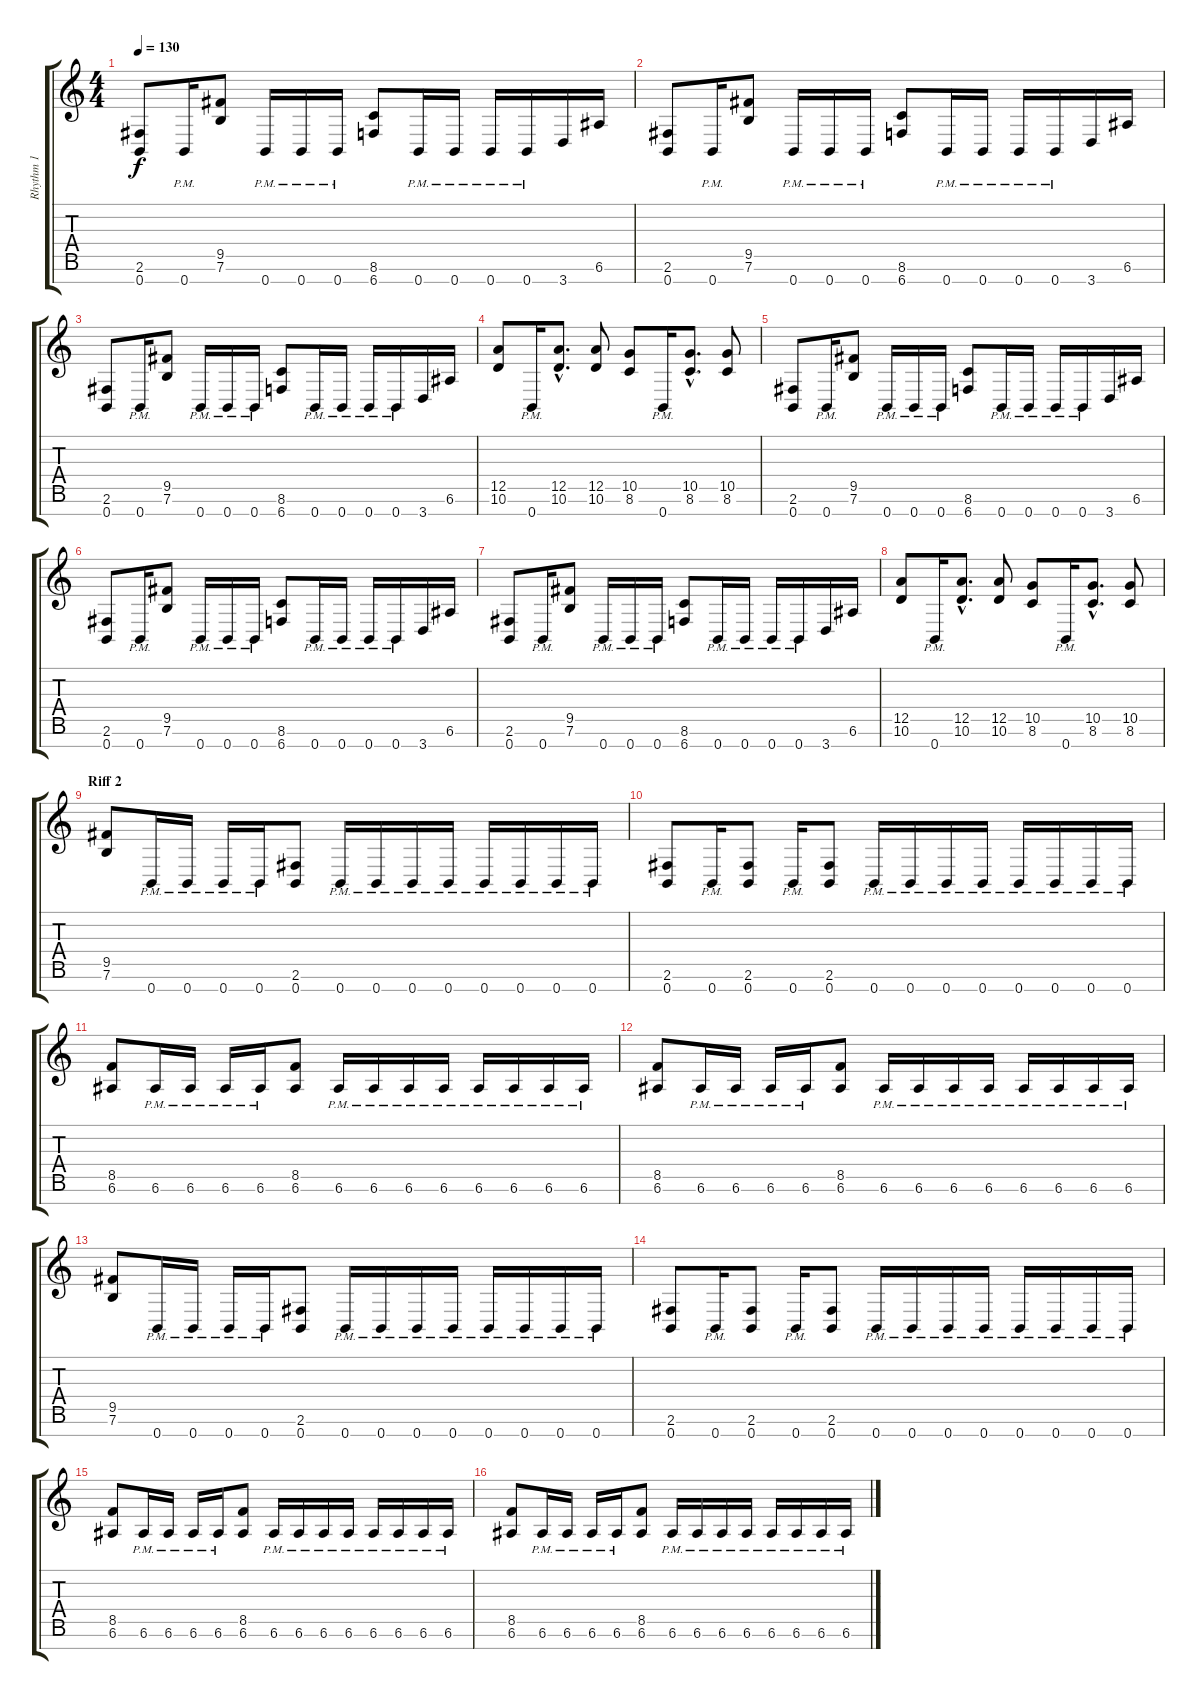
\track ("Rhythm 1" "Rhythm 1") {instrument distortionguitar}
\staff {score tabs}
\tuning (E4 B3 G3 D3 A2 E2 B1) {hide}
\ts (4 4)
\tempo 130
\clef g2
\ks c
(2.6 0.7).8{dy f} 0.7{pm}.16 (9.5 7.6).8 0.7{pm}.16 0.7{pm}.16 0.7{pm}.16 (8.6 6.7).8 0.7{pm}.16 0.7{pm}.16 0.7{pm}.16 0.7{pm}.16 3.7.16 6.6.16 |
(2.6 0.7).8 0.7{pm}.16 (9.5 7.6).8 0.7{pm}.16 0.7{pm}.16 0.7{pm}.16 (8.6 6.7).8 0.7{pm}.16 0.7{pm}.16 0.7{pm}.16 0.7{pm}.16 3.7.16 6.6.16 |
(2.6 0.7).8 0.7{pm}.16 (9.5 7.6).8 0.7{pm}.16 0.7{pm}.16 0.7{pm}.16 (8.6 6.7).8 0.7{pm}.16 0.7{pm}.16 0.7{pm}.16 0.7{pm}.16 3.7.16 6.6.16 |
(12.5 10.6).8 0.7{pm}.16 (12.5{hac} 10.6{hac}).8{d} (12.5 10.6).8 (10.5 8.6).8 0.7{pm}.16 (10.5{hac} 8.6{hac}).8{d} (10.5 8.6).8 |
(2.6 0.7).8 0.7{pm}.16 (9.5 7.6).8 0.7{pm}.16 0.7{pm}.16 0.7{pm}.16 (8.6 6.7).8 0.7{pm}.16 0.7{pm}.16 0.7{pm}.16 0.7{pm}.16 3.7.16 6.6.16 |
(2.6 0.7).8 0.7{pm}.16 (9.5 7.6).8 0.7{pm}.16 0.7{pm}.16 0.7{pm}.16 (8.6 6.7).8 0.7{pm}.16 0.7{pm}.16 0.7{pm}.16 0.7{pm}.16 3.7.16 6.6.16 |
(2.6 0.7).8 0.7{pm}.16 (9.5 7.6).8 0.7{pm}.16 0.7{pm}.16 0.7{pm}.16 (8.6 6.7).8 0.7{pm}.16 0.7{pm}.16 0.7{pm}.16 0.7{pm}.16 3.7.16 6.6.16 |
(12.5 10.6).8 0.7{pm}.16 (12.5{hac} 10.6{hac}).8{d} (12.5 10.6).8 (10.5 8.6).8 0.7{pm}.16 (10.5{hac} 8.6{hac}).8{d} (10.5 8.6).8 |
\section ("" "Riff 2")
(9.5 7.6).8 0.7{pm}.16 0.7{pm}.16 0.7{pm}.16 0.7{pm}.16 (2.6 0.7).8 0.7{pm}.16 0.7{pm}.16 0.7{pm}.16 0.7{pm}.16 0.7{pm}.16 0.7{pm}.16 0.7{pm}.16 0.7{pm}.16 |
(2.6 0.7).8 0.7{pm}.16 (2.6 0.7).8 0.7{pm}.16 (2.6 0.7).8 0.7{pm}.16 0.7{pm}.16 0.7{pm}.16 0.7{pm}.16 0.7{pm}.16 0.7{pm}.16 0.7{pm}.16 0.7{pm}.16 |
(8.5 6.6).8 6.6{pm}.16 6.6{pm}.16 6.6{pm}.16 6.6{pm}.16 (8.5 6.6).8 6.6{pm}.16 6.6{pm}.16 6.6{pm}.16 6.6{pm}.16 6.6{pm}.16 6.6{pm}.16 6.6{pm}.16 6.6{pm}.16 |
(8.5 6.6).8 6.6{pm}.16 6.6{pm}.16 6.6{pm}.16 6.6{pm}.16 (8.5 6.6).8 6.6{pm}.16 6.6{pm}.16 6.6{pm}.16 6.6{pm}.16 6.6{pm}.16 6.6{pm}.16 6.6{pm}.16 6.6{pm}.16 |
(9.5 7.6).8 0.7{pm}.16 0.7{pm}.16 0.7{pm}.16 0.7{pm}.16 (2.6 0.7).8 0.7{pm}.16 0.7{pm}.16 0.7{pm}.16 0.7{pm}.16 0.7{pm}.16 0.7{pm}.16 0.7{pm}.16 0.7{pm}.16 |
(2.6 0.7).8 0.7{pm}.16 (2.6 0.7).8 0.7{pm}.16 (2.6 0.7).8 0.7{pm}.16 0.7{pm}.16 0.7{pm}.16 0.7{pm}.16 0.7{pm}.16 0.7{pm}.16 0.7{pm}.16 0.7{pm}.16 |
(8.5 6.6).8 6.6{pm}.16 6.6{pm}.16 6.6{pm}.16 6.6{pm}.16 (8.5 6.6).8 6.6{pm}.16 6.6{pm}.16 6.6{pm}.16 6.6{pm}.16 6.6{pm}.16 6.6{pm}.16 6.6{pm}.16 6.6{pm}.16 |
(8.5 6.6).8 6.6{pm}.16 6.6{pm}.16 6.6{pm}.16 6.6{pm}.16 (8.5 6.6).8 6.6{pm}.16 6.6{pm}.16 6.6{pm}.16 6.6{pm}.16 6.6{pm}.16 6.6{pm}.16 6.6{pm}.16 6.6{pm}.16
